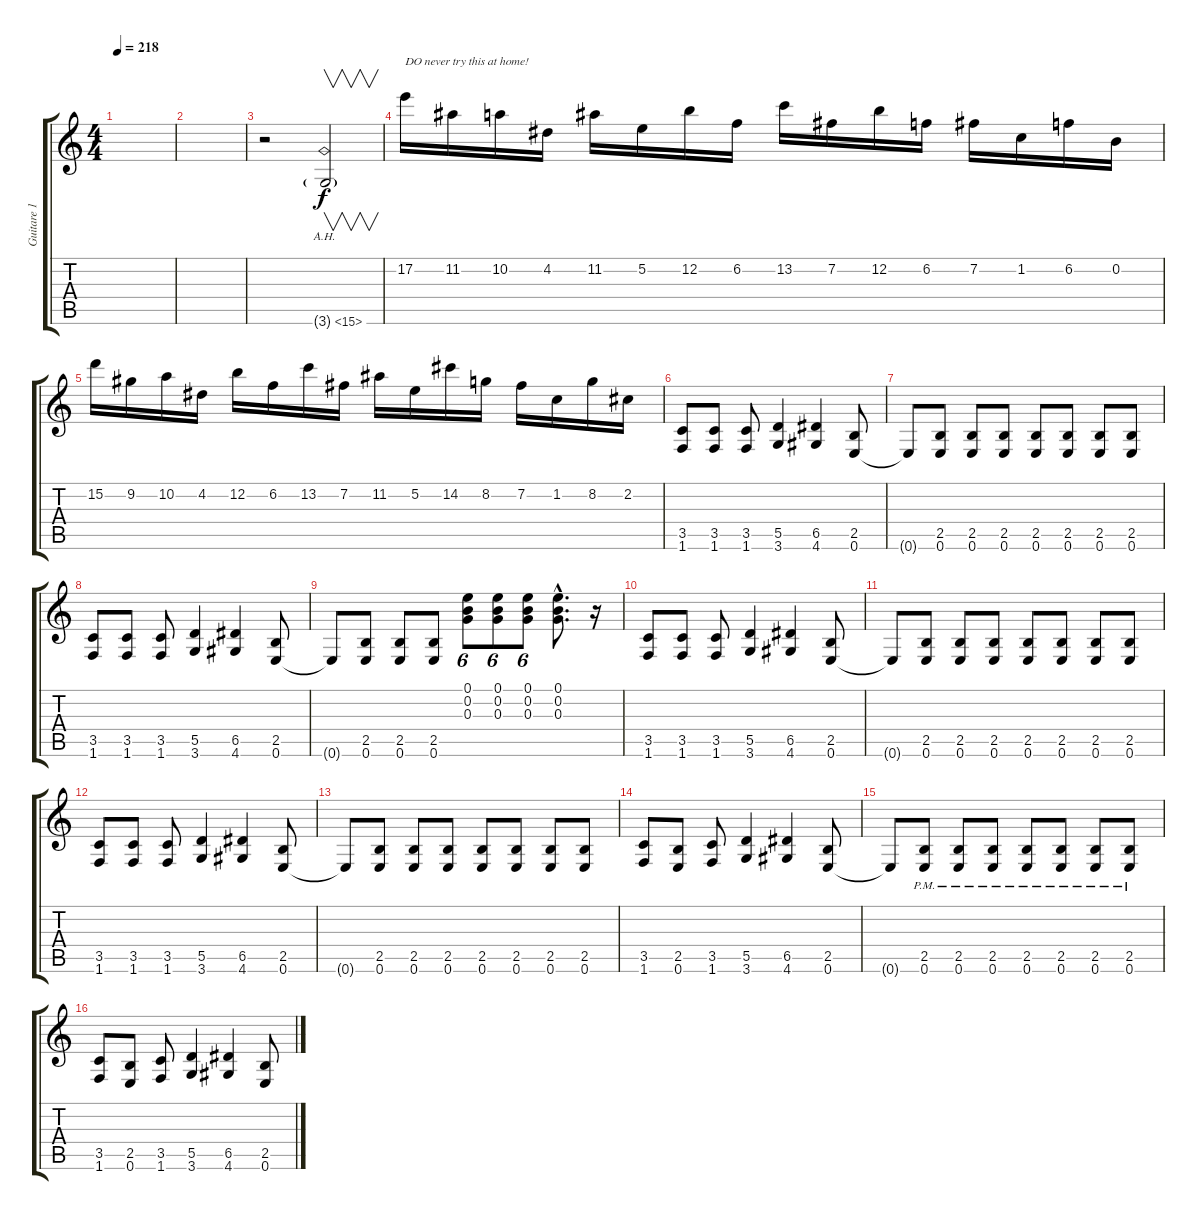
\track ("Guitare 1" "Guitare 1") {instrument distortionguitar}
\staff {score tabs}
\tuning (E4 B3 G3 D3 A2 E2) {hide}
\ts (4 4)
\tempo 218
\clef g2
\ks c
|
|
r.2 3.6{ah 12 g}.2{v} |
17.2.16{txt "DO never try this at home!" dy f} 11.2.16 10.2.16 4.2.16 11.2.16 5.2.16 12.2.16 6.2.16 13.2.16 7.2.16 12.2.16 6.2.16 7.2.16 1.2.16 6.2.16 0.2.16 |
15.2.16 9.2.16 10.2.16 4.2.16 12.2.16 6.2.16 13.2.16 7.2.16 11.2.16 5.2.16 14.2.16 8.2.16 7.2.16 1.2.16 8.2.16 2.2.16 |
(3.5 1.6).8 (3.5 1.6).8 (3.5 1.6).8 (5.5 3.6).4 (6.5 4.6).4 (2.5 0.6).8 |
0.6{t}.8 (2.5 0.6).8 (2.5 0.6).8 (2.5 0.6).8 (2.5 0.6).8 (2.5 0.6).8 (2.5 0.6).8 (2.5 0.6).8 |
(3.5 1.6).8 (3.5 1.6).8 (3.5 1.6).8 (5.5 3.6).4 (6.5 4.6).4 (2.5 0.6).8 |
0.6{t}.8 (2.5 0.6).8 (2.5 0.6).8 (2.5 0.6).8 (0.1 0.2 0.3).8{tu (6 4)} (0.1 0.2 0.3).8{tu (6 4)} (0.1 0.2 0.3).8{tu (6 4)} (0.1{hac} 0.2{hac} 0.3{hac}).8{d} r.16 |
(3.5 1.6).8 (3.5 1.6).8 (3.5 1.6).8 (5.5 3.6).4 (6.5 4.6).4 (2.5 0.6).8 |
0.6{t}.8 (2.5 0.6).8 (2.5 0.6).8 (2.5 0.6).8 (2.5 0.6).8 (2.5 0.6).8 (2.5 0.6).8 (2.5 0.6).8 |
(3.5 1.6).8 (3.5 1.6).8 (3.5 1.6).8 (5.5 3.6).4 (6.5 4.6).4 (2.5 0.6).8 |
0.6{t}.8 (2.5 0.6).8 (2.5 0.6).8 (2.5 0.6).8 (2.5 0.6).8 (2.5 0.6).8 (2.5 0.6).8 (2.5 0.6).8 |
(3.5 1.6).8 (2.5 0.6).8 (3.5 1.6).8 (5.5 3.6).4 (6.5 4.6).4 (2.5 0.6).8 |
0.6{t}.8 (2.5{pm} 0.6{pm}).8 (2.5{pm} 0.6{pm}).8 (2.5{pm} 0.6{pm}).8 (2.5{pm} 0.6{pm}).8 (2.5{pm} 0.6{pm}).8 (2.5{pm} 0.6{pm}).8 (2.5{pm} 0.6{pm}).8 |
(3.5 1.6).8 (2.5 0.6).8 (3.5 1.6).8 (5.5 3.6).4 (6.5 4.6).4 (2.5 0.6).8
